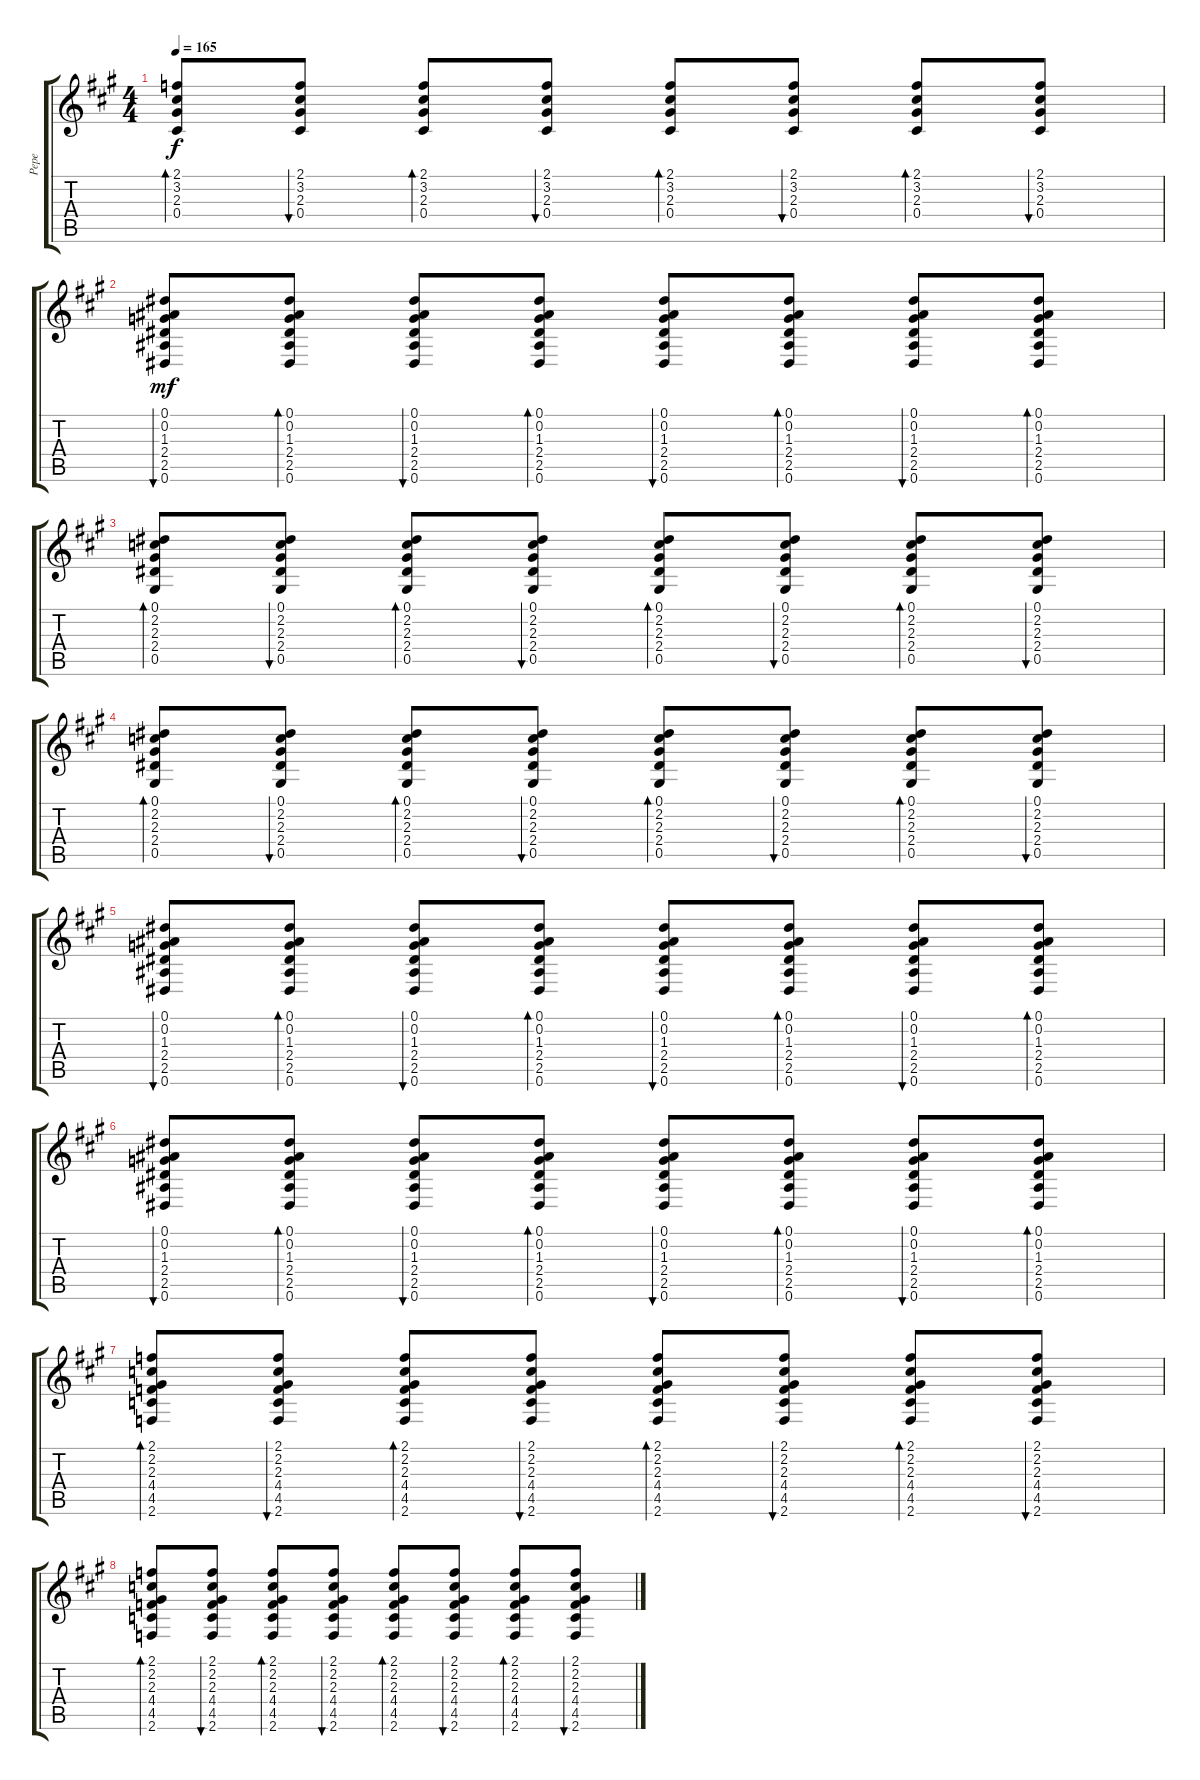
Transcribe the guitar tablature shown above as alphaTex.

\track ("Pepe" "Pepe") {instrument acousticguitarsteel}
\staff {score tabs}
\tuning (Eb4 Bb3 Gb3 Db3 Ab2 Eb2) {hide}
\ts (4 4)
\tempo 165
\clef g2
\ks a
(2.1 3.2 2.3 0.4).8{bd 30 dy f} (2.1 3.2 2.3 0.4).8{bu 30} (2.1 3.2 2.3 0.4).8{bd 30} (2.1 3.2 2.3 0.4).8{bu 30} (2.1 3.2 2.3 0.4).8{bd 30} (2.1 3.2 2.3 0.4).8{bu 30} (2.1 3.2 2.3 0.4).8{bd 30} (2.1 3.2 2.3 0.4).8{bu 30} |
(0.1 0.2 1.3 2.4 2.5 0.6).8{bu 30 dy mf} (0.1 0.2 1.3 2.4 2.5 0.6).8{bd 30} (0.1 0.2 1.3 2.4 2.5 0.6).8{bu 30} (0.1 0.2 1.3 2.4 2.5 0.6).8{bd 30} (0.1 0.2 1.3 2.4 2.5 0.6).8{bu 30} (0.1 0.2 1.3 2.4 2.5 0.6).8{bd 30} (0.1 0.2 1.3 2.4 2.5 0.6).8{bu 30} (0.1 0.2 1.3 2.4 2.5 0.6).8{bd 30} |
(0.1 2.2 2.3 2.4 0.5).8{bd 30} (0.1 2.2 2.3 2.4 0.5).8{bu 30} (0.1 2.2 2.3 2.4 0.5).8{bd 30} (0.1 2.2 2.3 2.4 0.5).8{bu 30} (0.1 2.2 2.3 2.4 0.5).8{bd 30} (0.1 2.2 2.3 2.4 0.5).8{bu 30} (0.1 2.2 2.3 2.4 0.5).8{bd 30} (0.1 2.2 2.3 2.4 0.5).8{bu 30} |
(0.1 2.2 2.3 2.4 0.5).8{bd 30} (0.1 2.2 2.3 2.4 0.5).8{bu 30} (0.1 2.2 2.3 2.4 0.5).8{bd 30} (0.1 2.2 2.3 2.4 0.5).8{bu 30} (0.1 2.2 2.3 2.4 0.5).8{bd 30} (0.1 2.2 2.3 2.4 0.5).8{bu 30} (0.1 2.2 2.3 2.4 0.5).8{bd 30} (0.1 2.2 2.3 2.4 0.5).8{bu 30} |
(0.1 0.2 1.3 2.4 2.5 0.6).8{bu 30} (0.1 0.2 1.3 2.4 2.5 0.6).8{bd 30} (0.1 0.2 1.3 2.4 2.5 0.6).8{bu 30} (0.1 0.2 1.3 2.4 2.5 0.6).8{bd 30} (0.1 0.2 1.3 2.4 2.5 0.6).8{bu 30} (0.1 0.2 1.3 2.4 2.5 0.6).8{bd 30} (0.1 0.2 1.3 2.4 2.5 0.6).8{bu 30} (0.1 0.2 1.3 2.4 2.5 0.6).8{bd 30} |
(0.1 0.2 1.3 2.4 2.5 0.6).8{bu 30} (0.1 0.2 1.3 2.4 2.5 0.6).8{bd 30} (0.1 0.2 1.3 2.4 2.5 0.6).8{bu 30} (0.1 0.2 1.3 2.4 2.5 0.6).8{bd 30} (0.1 0.2 1.3 2.4 2.5 0.6).8{bu 30} (0.1 0.2 1.3 2.4 2.5 0.6).8{bd 30} (0.1 0.2 1.3 2.4 2.5 0.6).8{bu 30} (0.1 0.2 1.3 2.4 2.5 0.6).8{bd 30} |
(2.1 2.2 2.3 4.4 4.5 2.6).8{bd 30} (2.1 2.2 2.3 4.4 4.5 2.6).8{bu 30} (2.1 2.2 2.3 4.4 4.5 2.6).8{bd 30} (2.1 2.2 2.3 4.4 4.5 2.6).8{bu 30} (2.1 2.2 2.3 4.4 4.5 2.6).8{bd 30} (2.1 2.2 2.3 4.4 4.5 2.6).8{bu 30} (2.1 2.2 2.3 4.4 4.5 2.6).8{bd 30} (2.1 2.2 2.3 4.4 4.5 2.6).8{bu 30} |
(2.1 2.2 2.3 4.4 4.5 2.6).8{bd 30} (2.1 2.2 2.3 4.4 4.5 2.6).8{bu 30} (2.1 2.2 2.3 4.4 4.5 2.6).8{bd 30} (2.1 2.2 2.3 4.4 4.5 2.6).8{bu 30} (2.1 2.2 2.3 4.4 4.5 2.6).8{bd 30} (2.1 2.2 2.3 4.4 4.5 2.6).8{bu 30} (2.1 2.2 2.3 4.4 4.5 2.6).8{bd 30} (2.1 2.2 2.3 4.4 4.5 2.6).8{bu 30}
